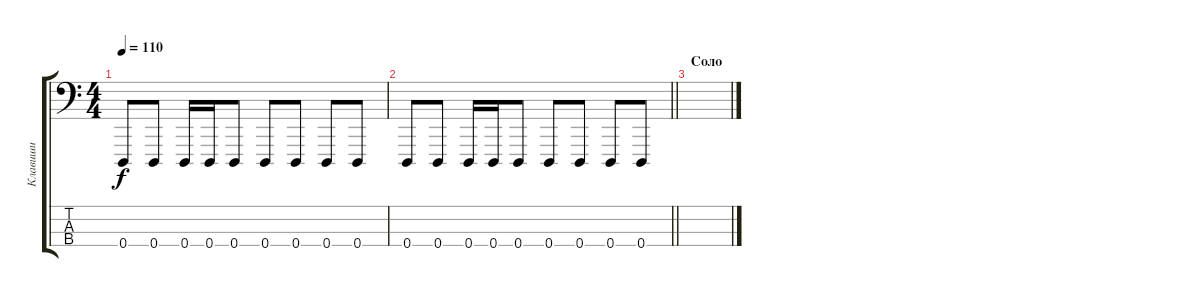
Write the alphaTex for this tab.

\track ("Клавиши" "Клавиши") {instrument melodictom}
\staff {score tabs}
\tuning (G2 D2 A1 D1) {hide}
\ts (4 4)
\tempo 110
\clef f4
\ks c
0.4.8{dy f} 0.4.8 0.4.16 0.4.16 0.4.8 0.4.8 0.4.8 0.4.8 0.4.8 |
\barLineRight lightlight
0.4.8 0.4.8 0.4.16 0.4.16 0.4.8 0.4.8 0.4.8 0.4.8 0.4.8 |
\section ("" "Соло")
